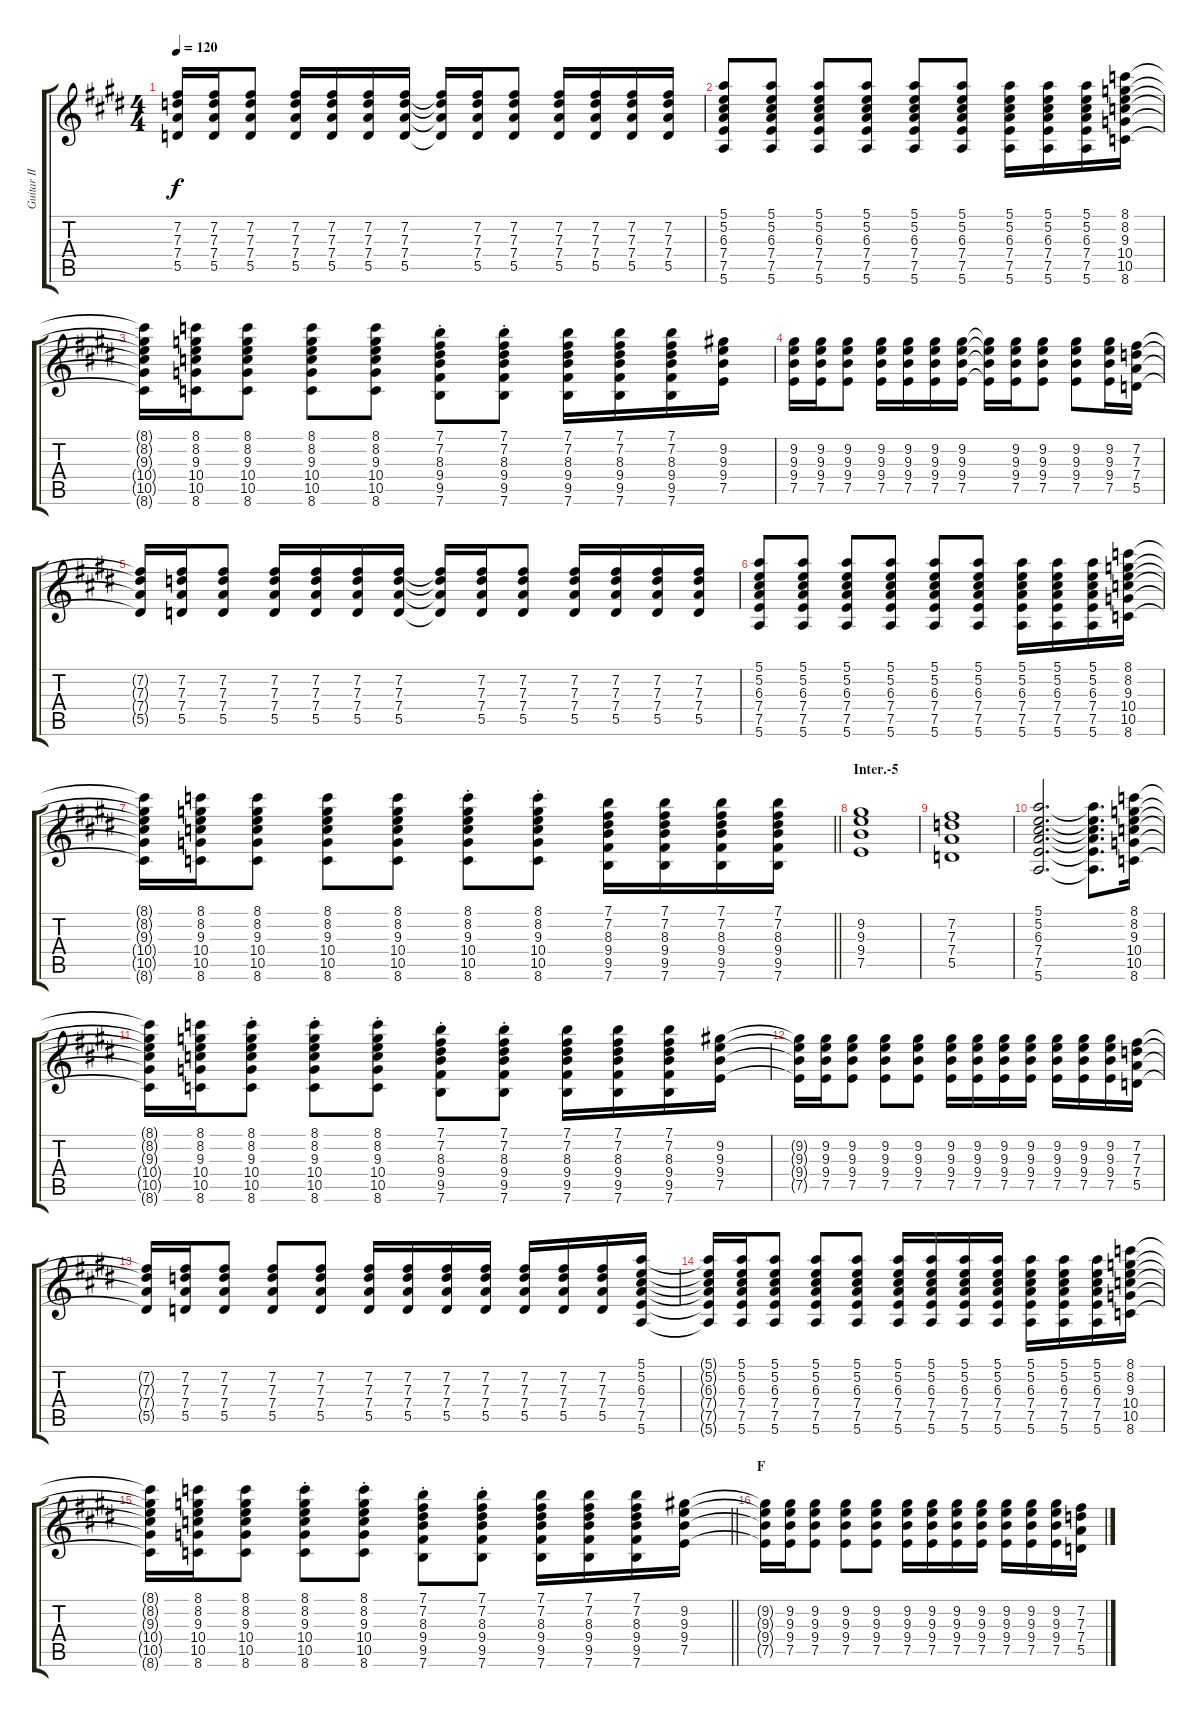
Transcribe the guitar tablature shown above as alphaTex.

\track ("Guitar II (Nakano Azusa)" "Guitar II ") {instrument distortionguitar}
\staff {score tabs}
\tuning (E4 B3 G3 D3 A2 E2) {hide}
\ts (4 4)
\tempo 120
\clef g2
\ks e
(7.2{t} 7.3{t} 7.4{t} 5.5{t}).16{dy f} (7.2 7.3 7.4 5.5).16 (7.2 7.3 7.4 5.5).8 (7.2 7.3 7.4 5.5).16 (7.2 7.3 7.4 5.5).16 (7.2 7.3 7.4 5.5).16 (7.2 7.3 7.4 5.5).16 (7.2{t} 7.3{t} 7.4{t} 5.5{t}).16 (7.2 7.3 7.4 5.5).16 (7.2 7.3 7.4 5.5).8 (7.2 7.3 7.4 5.5).16 (7.2 7.3 7.4 5.5).16 (7.2 7.3 7.4 5.5).16 (7.2 7.3 7.4 5.5).16 |
(5.1 5.2 6.3 7.4 7.5 5.6).8 (5.1 5.2 6.3 7.4 7.5 5.6).8 (5.1 5.2 6.3 7.4 7.5 5.6).8 (5.1 5.2 6.3 7.4 7.5 5.6).8 (5.1 5.2 6.3 7.4 7.5 5.6).8 (5.1 5.2 6.3 7.4 7.5 5.6).8 (5.1 5.2 6.3 7.4 7.5 5.6).16 (5.1 5.2 6.3 7.4 7.5 5.6).16 (5.1 5.2 6.3 7.4 7.5 5.6).16 (8.1 8.2 9.3 10.4 10.5 8.6).16 |
(8.1{t} 8.2{t} 9.3{t} 10.4{t} 10.5{t} 8.6{t}).16 (8.1 8.2 9.3 10.4 10.5 8.6).16 (8.1 8.2 9.3 10.4 10.5 8.6).8 (8.1 8.2 9.3 10.4 10.5 8.6).8 (8.1 8.2 9.3 10.4 10.5 8.6).8 (7.1{st} 7.2{st} 8.3{st} 9.4{st} 9.5{st} 7.6{st}).8 (7.1{st} 7.2{st} 8.3{st} 9.4{st} 9.5{st} 7.6{st}).8 (7.1 7.2 8.3 9.4 9.5 7.6).16 (7.1 7.2 8.3 9.4 9.5 7.6).16 (7.1 7.2 8.3 9.4 9.5 7.6).16 (9.2 9.3 9.4 7.5).16 |
(9.2 9.3 9.4 7.5).16 (9.2 9.3 9.4 7.5).16 (9.2 9.3 9.4 7.5).8 (9.2 9.3 9.4 7.5).16 (9.2 9.3 9.4 7.5).16 (9.2 9.3 9.4 7.5).16 (9.2 9.3 9.4 7.5).16 (9.2{t} 9.3{t} 9.4{t} 7.5{t}).16 (9.2 9.3 9.4 7.5).16 (9.2 9.3 9.4 7.5).8 (9.2 9.3 9.4 7.5).8 (9.2 9.3 9.4 7.5).16 (7.2 7.3 7.4 5.5).16 |
(7.2{t} 7.3{t} 7.4{t} 5.5{t}).16 (7.2 7.3 7.4 5.5).16 (7.2 7.3 7.4 5.5).8 (7.2 7.3 7.4 5.5).16 (7.2 7.3 7.4 5.5).16 (7.2 7.3 7.4 5.5).16 (7.2 7.3 7.4 5.5).16 (7.2{t} 7.3{t} 7.4{t} 5.5{t}).16 (7.2 7.3 7.4 5.5).16 (7.2 7.3 7.4 5.5).8 (7.2 7.3 7.4 5.5).16 (7.2 7.3 7.4 5.5).16 (7.2 7.3 7.4 5.5).16 (7.2 7.3 7.4 5.5).16 |
(5.1 5.2 6.3 7.4 7.5 5.6).8 (5.1 5.2 6.3 7.4 7.5 5.6).8 (5.1 5.2 6.3 7.4 7.5 5.6).8 (5.1 5.2 6.3 7.4 7.5 5.6).8 (5.1 5.2 6.3 7.4 7.5 5.6).8 (5.1 5.2 6.3 7.4 7.5 5.6).8 (5.1 5.2 6.3 7.4 7.5 5.6).16 (5.1 5.2 6.3 7.4 7.5 5.6).16 (5.1 5.2 6.3 7.4 7.5 5.6).16 (8.1 8.2 9.3 10.4 10.5 8.6).16 |
\barLineRight lightlight
(8.1{t} 8.2{t} 9.3{t} 10.4{t} 10.5{t} 8.6{t}).16 (8.1 8.2 9.3 10.4 10.5 8.6).16 (8.1 8.2 9.3 10.4 10.5 8.6).8 (8.1 8.2 9.3 10.4 10.5 8.6).8 (8.1 8.2 9.3 10.4 10.5 8.6).8 (8.1{st} 8.2{st} 9.3{st} 10.4{st} 10.5{st} 8.6{st}).8 (8.1{st} 8.2{st} 9.3{st} 10.4{st} 10.5{st} 8.6{st}).8 (7.1 7.2 8.3 9.4 9.5 7.6).16 (7.1 7.2 8.3 9.4 9.5 7.6).16 (7.1 7.2 8.3 9.4 9.5 7.6).16 (7.1 7.2 8.3 9.4 9.5 7.6).16 |
\section ("" "Inter.-5")
(9.2 9.3 9.4 7.5).1 |
(7.2 7.3 7.4 5.5).1 |
(5.1 5.2 6.3 7.4 7.5 5.6).2{d} (5.1{t} 5.2{t} 6.3{t} 7.4{t} 7.5{t} 5.6{t}).8{d} (8.1 8.2 9.3 10.4 10.5 8.6).16 |
(8.1{t} 8.2{t} 9.3{t} 10.4{t} 10.5{t} 8.6{t}).16 (8.1 8.2 9.3 10.4 10.5 8.6).16 (8.1{st} 8.2{st} 9.3{st} 10.4{st} 10.5{st} 8.6{st}).8 (8.1{st} 8.2{st} 9.3{st} 10.4{st} 10.5{st} 8.6{st}).8 (8.1{st} 8.2{st} 9.3{st} 10.4{st} 10.5{st} 8.6{st}).8 (7.1{st} 7.2{st} 8.3{st} 9.4{st} 9.5{st} 7.6{st}).8 (7.1{st} 7.2{st} 8.3{st} 9.4{st} 9.5{st} 7.6{st}).8 (7.1 7.2 8.3 9.4 9.5 7.6).16 (7.1 7.2 8.3 9.4 9.5 7.6).16 (7.1 7.2 8.3 9.4 9.5 7.6).16 (9.2 9.3 9.4 7.5).16 |
(9.2{t} 9.3{t} 9.4{t} 7.5{t}).16 (9.2 9.3 9.4 7.5).16 (9.2 9.3 9.4 7.5).8 (9.2 9.3 9.4 7.5).8 (9.2 9.3 9.4 7.5).8 (9.2 9.3 9.4 7.5).16 (9.2 9.3 9.4 7.5).16 (9.2 9.3 9.4 7.5).16 (9.2 9.3 9.4 7.5).16 (9.2 9.3 9.4 7.5).16 (9.2 9.3 9.4 7.5).16 (9.2 9.3 9.4 7.5).16 (7.2 7.3 7.4 5.5).16 |
(7.2{t} 7.3{t} 7.4{t} 5.5{t}).16 (7.2 7.3 7.4 5.5).16 (7.2 7.3 7.4 5.5).8 (7.2 7.3 7.4 5.5).8 (7.2 7.3 7.4 5.5).8 (7.2 7.3 7.4 5.5).16 (7.2 7.3 7.4 5.5).16 (7.2 7.3 7.4 5.5).16 (7.2 7.3 7.4 5.5).16 (7.2 7.3 7.4 5.5).16 (7.2 7.3 7.4 5.5).16 (7.2 7.3 7.4 5.5).16 (5.1 5.2 6.3 7.4 7.5 5.6).16 |
(5.1{t} 5.2{t} 6.3{t} 7.4{t} 7.5{t} 5.6{t}).16 (5.1 5.2 6.3 7.4 7.5 5.6).16 (5.1 5.2 6.3 7.4 7.5 5.6).8 (5.1 5.2 6.3 7.4 7.5 5.6).8 (5.1 5.2 6.3 7.4 7.5 5.6).8 (5.1 5.2 6.3 7.4 7.5 5.6).16 (5.1 5.2 6.3 7.4 7.5 5.6).16 (5.1 5.2 6.3 7.4 7.5 5.6).16 (5.1 5.2 6.3 7.4 7.5 5.6).16 (5.1 5.2 6.3 7.4 7.5 5.6).16 (5.1 5.2 6.3 7.4 7.5 5.6).16 (5.1 5.2 6.3 7.4 7.5 5.6).16 (8.1 8.2 9.3 10.4 10.5 8.6).16 |
\barLineRight lightlight
(8.1{t} 8.2{t} 9.3{t} 10.4{t} 10.5{t} 8.6{t}).16 (8.1 8.2 9.3 10.4 10.5 8.6).16 (8.1 8.2 9.3 10.4 10.5 8.6).8 (8.1{st} 8.2{st} 9.3{st} 10.4{st} 10.5{st} 8.6{st}).8 (8.1{st} 8.2{st} 9.3{st} 10.4{st} 10.5{st} 8.6{st}).8 (7.1{st} 7.2{st} 8.3{st} 9.4{st} 9.5{st} 7.6{st}).8 (7.1{st} 7.2{st} 8.3{st} 9.4{st} 9.5{st} 7.6{st}).8 (7.1 7.2 8.3 9.4 9.5 7.6).16 (7.1 7.2 8.3 9.4 9.5 7.6).16 (7.1 7.2 8.3 9.4 9.5 7.6).16 (9.2 9.3 9.4 7.5).16 |
\section ("" "F")
(9.2{t} 9.3{t} 9.4{t} 7.5{t}).16 (9.2 9.3 9.4 7.5).16 (9.2 9.3 9.4 7.5).8 (9.2 9.3 9.4 7.5).8 (9.2 9.3 9.4 7.5).8 (9.2 9.3 9.4 7.5).16 (9.2 9.3 9.4 7.5).16 (9.2 9.3 9.4 7.5).16 (9.2 9.3 9.4 7.5).16 (9.2 9.3 9.4 7.5).16 (9.2 9.3 9.4 7.5).16 (9.2 9.3 9.4 7.5).16 (7.2 7.3 7.4 5.5).16
